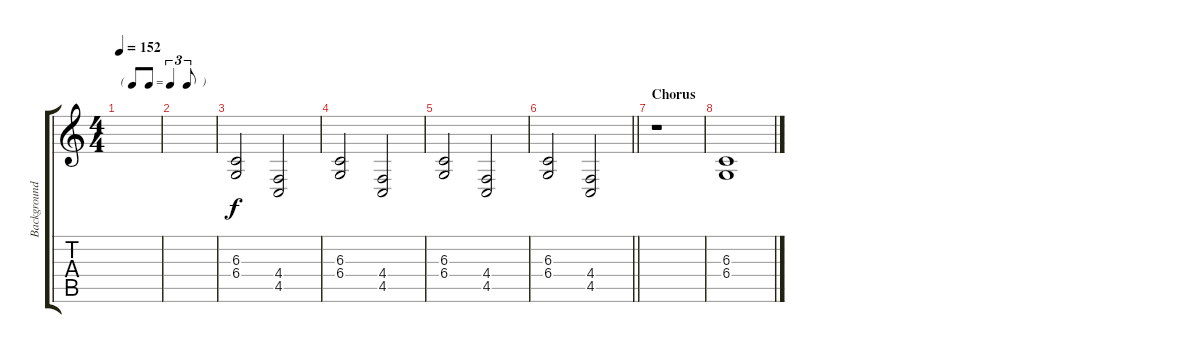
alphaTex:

\track ("Background 1" "Background") {instrument timpani}
\staff {score tabs}
\tuning (Eb4 Bb3 Gb3 Db3 Ab2 Eb2) {hide}
\ts (4 4)
\tf triplet8th
\tempo 152
\clef g2
\ks c
|
|
(6.3 6.4).2 (4.4 4.5).2 |
(6.3 6.4).2 (4.4 4.5).2 |
(6.3 6.4).2 (4.4 4.5).2 |
\barLineRight lightlight
(6.3 6.4).2 (4.4 4.5).2 |
\section ("" "Chorus")
r.1 |
(6.3 6.4).1
